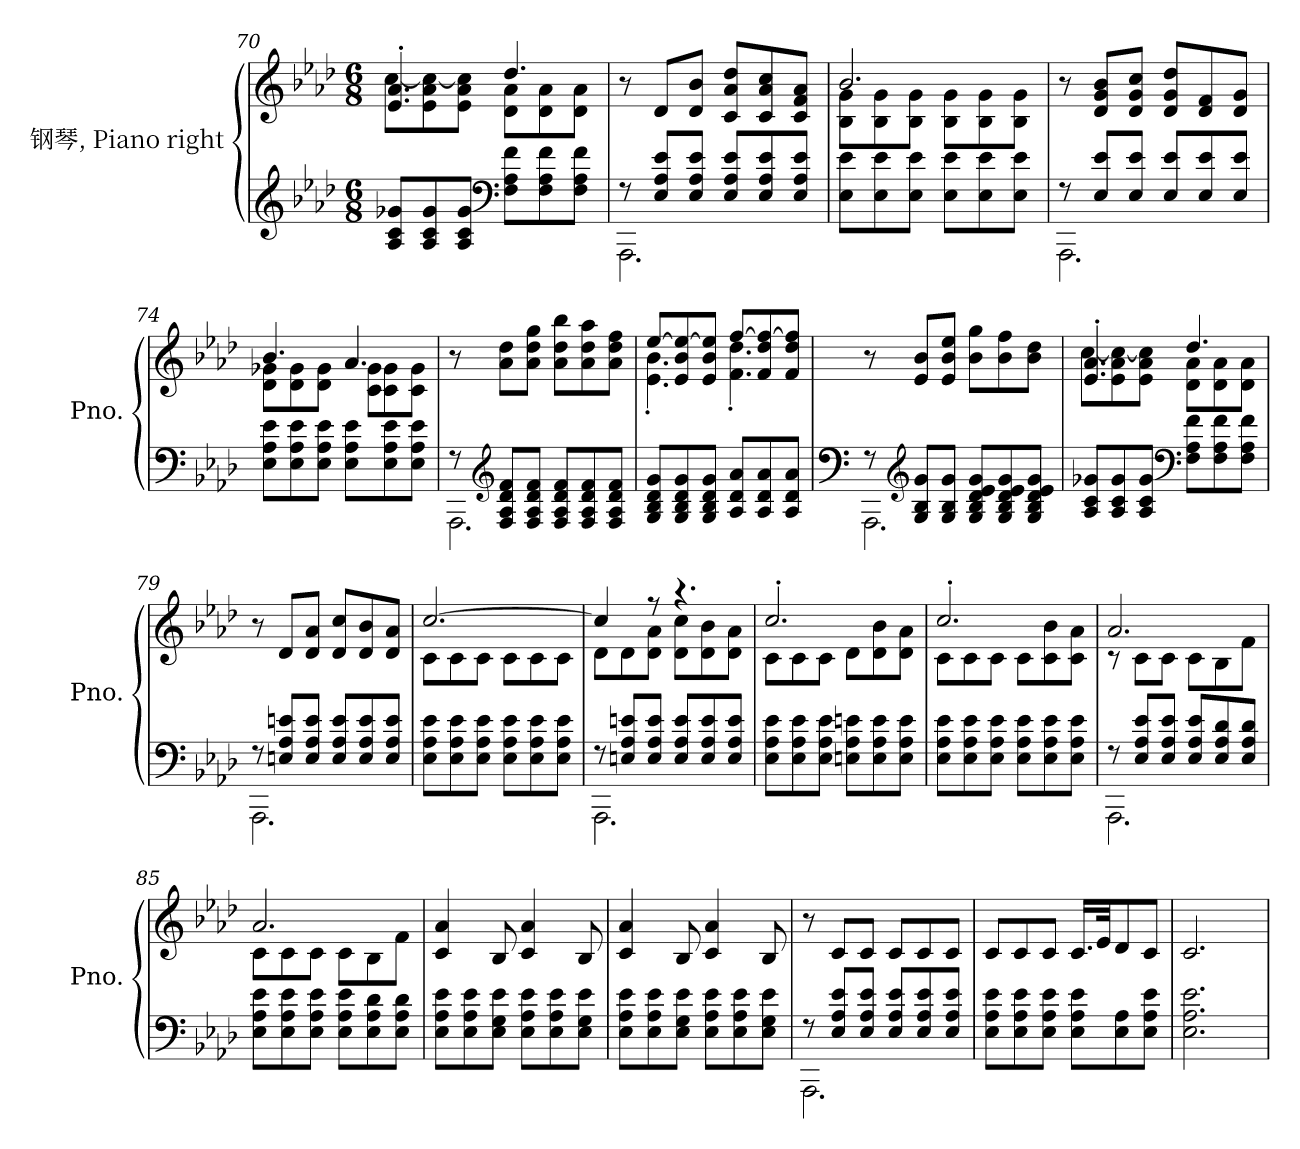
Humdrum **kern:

**kern	**kern
*part1	*part1
*staff2	*staff1
*I"钢琴, Piano right	*
*I'Pno.	*
*clefG2	*clefG2
*k[b-e-a-d-]	*k[b-e-a-d-]
*M6/8	*M6/8
*MM102	*MM102
=70	=70
*	*^
8A-/ 8c/ 8g-X/L	4.e-/' 4.a-/'	[8cc\L
*	*MM106	*
8A-/ 8c/ 8g-/	.	8e-\ 8a-\ 8cc\_
*	*MM99	*
8A-/ 8c/ 8g-/J	.	8e-\ 8a-\ 8cc\]J
*clefF4	*	*
*	*MM102	*
8F\ 8A-\ 8f\L	4.dd-/	8d-\ 8a-\L
*	*MM100	*
8F\ 8A-\ 8f\	.	8d-\ 8a-\
8F\ 8A-\ 8f\J	.	8d-\ 8a-\J
*	*v	*v
=71	=71
*^	*
8r	2.AAA-\	8r
*	*	*MM111
8E-/ 8A-/ 8e-/L	.	8d-/L
*	*	*MM109
8E-/ 8A-/ 8e-/J	.	8d-/ 8b-/J
8E-/ 8A-/ 8e-/L	.	8c/ 8a-/ 8dd-/L
8E-/ 8A-/ 8e-/	.	8c/ 8a-/ 8cc/
*	*	*MM102
8E-/ 8A-/ 8e-/J	.	8c/ 8f/ 8a-/J
*v	*v	*
=72	=72
*	*MM105
*	*^
8E-\ 8e-\L	2.b-/	8B-\ 8g\L
*	*MM109	*
8E-\ 8e-\	.	8B-\ 8g\
8E-\ 8e-\J	.	8B-\ 8g\J
8E-\ 8e-\L	.	8B-\ 8g\L
8E-\ 8e-\	.	8B-\ 8g\
*	*MM103	*
8E-\ 8e-\J	.	8B-\ 8g\J
*	*v	*v
!!LO:LB:g=z
=73	=73
*	*MM86
*^	*
8r	2.AAA-\	8r
*	*	*MM111
8E-/ 8e-/L	.	8d-/ 8g/ 8b-/L
8E-/ 8e-/J	.	8d-/ 8g/ 8cc/J
*	*	*MM106
8E-/ 8e-/L	.	8d-/ 8g/ 8dd-/L
*	*	*MM110
8E-/ 8e-/	.	8d-/ 8f/
*	*	*MM105
8E-/ 8e-/J	.	8d-/ 8g/J
*v	*v	*
=74	=74
*	*MM101
*	*^
8E-\ 8A-\ 8e-\L	4.b-/	8d-\ 8g-X\L
*	*MM112	*
8E-\ 8A-\ 8e-\	.	8d-\ 8g-\
*	*MM111	*
8E-\ 8A-\ 8e-\J	.	8d-\ 8g-\J
8E-\ 8A-\ 8e-\L	4.a-/	8c\ 8g-\L
*	*MM106	*
8E-\ 8A-\ 8e-\	.	8c\ 8g-\
*	*MM104	*
8E-\ 8A-\ 8e-\J	.	8c\ 8g-\J
*	*v	*v
=75	=75
*	*MM90
*^	*
8r	2.AAA-\	8r
*clefG2	*	*
*	*	*MM111
8F/ 8A-/ 8d-/ 8f/L	.	8a-\ 8dd-\L
*	*	*MM109
8F/ 8A-/ 8d-/ 8f/J	.	8a-\ 8dd-\ 8gg\J
8F/ 8A-/ 8d-/ 8f/L	.	8a-\ 8dd-\ 8bb-\L
8F/ 8A-/ 8d-/ 8f/	.	8a-\ 8dd-\ 8aa-\
*	*	*MM105
8F/ 8A-/ 8d-/ 8f/J	.	8a-\ 8dd-\ 8ff\J
*v	*v	*
=76	=76
*	*MM102
*	*^
8G/ 8B-/ 8d-/ 8g/L	[8ee-/L	4.e-\' 4.b-\'
*	*MM105	*
8G/ 8B-/ 8d-/ 8g/	8e-/ 8b-/ 8ee-/_	.
*	*MM99	*
8G/ 8B-/ 8d-/ 8g/J	8e-/ 8b-/ 8ee-/]J	.
*	*MM104	*
8A-/ 8d-/ 8a-/L	[8ff/L	4.f\' 4.dd-\'
*	*MM102	*
8A-/ 8d-/ 8a-/	8f/ 8dd-/ 8ff/_	.
8A-/ 8d-/ 8a-/J	8f/ 8dd-/ 8ff/]J	.
*	*v	*v
!!LO:LB:g=z
=77	=77
*clefF4	*
*	*MM85
*^	*
8r	2.AAA-\	8r
*clefG2	*	*
*	*	*MM111
8G/ 8B-/ 8g/L	.	8e-/ 8b-/L
*	*	*MM109
8G/ 8B-/ 8g/J	.	8e-/ 8b-/ 8ee-/J
8G/ 8B-/ 8d-/ 8e-/ 8g/L	.	8b-\ 8gg\L
8G/ 8B-/ 8d-/ 8e-/ 8g/	.	8b-\ 8ff\
*	*	*MM106
8G/ 8B-/ 8d-/ 8e-/ 8g/J	.	8b-\ 8dd-\J
*v	*v	*
=78	=78
*	*MM102
*	*^
8A-/ 8c/ 8g-X/L	4.e-/' 4.a-/'	[8cc\L
*	*MM105	*
8A-/ 8c/ 8g-/	.	8e-\ 8a-\ 8cc\_
*	*MM96	*
8A-/ 8c/ 8g-/J	.	8e-\ 8a-\ 8cc\]J
*clefF4	*	*
*	*MM100	*
8F\ 8A-\ 8f\L	4.dd-/	8d-\ 8a-\L
*	*MM97	*
8F\ 8A-\ 8f\	.	8d-\ 8a-\
8F\ 8A-\ 8f\J	.	8d-\ 8a-\J
*	*v	*v
=79	=79
*	*MM88
*^	*
8r	2.AAA-\	8r
*	*	*MM109
8En/ 8A-/ 8en/L	.	8d-/L
*	*	*MM106
8E/ 8A-/ 8e/J	.	8d-/ 8a-/J
8E/ 8A-/ 8e/L	.	8d-/ 8cc/L
8E/ 8A-/ 8e/	.	8d-/ 8b-/
*	*	*MM102
8E/ 8A-/ 8e/J	.	8d-/ 8a-/J
*v	*v	*
=80	=80
*	*MM105
*	*^
8E-\ 8A-\ 8e-\L	[2.cc/	8c\L
*	*MM107	*
8E-\ 8A-\ 8e-\	.	8c\
8E-\ 8A-\ 8e-\J	.	8c\J
8E-\ 8A-\ 8e-\L	.	8c\L
*	*MM106	*
8E-\ 8A-\ 8e-\	.	8c\
*	*MM100	*
8E-\ 8A-\ 8e-\J	.	8c\J
!!LO:LB:g=z	!!
=81	=81	=81
*	*MM94	*
*^	*	*
8r	2.AAA-\	4cc/]	8d-\L
*	*	*MM108	*
8En/ 8A-/ 8en/L	.	.	8d-\
*	*	*MM106	*
8E/ 8A-/ 8e/J	.	8r	8d-\ 8a-\J
8E/ 8A-/ 8e/L	.	4.r	8d-\ 8cc\L
*	*	*MM104	*
8E/ 8A-/ 8e/	.	.	8d-\ 8b-\
*	*	*MM102	*
8E/ 8A-/ 8e/J	.	.	8d-\ 8a-\J
*v	*v	*	*
=82	=82	=82
*	*MM105	*
8E-\ 8A-\ 8e-\L	2.cc'/	8c\L
*	*MM107	*
8E-\ 8A-\ 8e-\	.	8c\
8E-\ 8A-\ 8e-\J	.	8c\J
*	*MM106	*
8En\ 8A-\ 8en\L	.	8d-\L
*	*MM104	*
8E\ 8A-\ 8e\	.	8d-\ 8b-\
*	*MM102	*
8E\ 8A-\ 8e\J	.	8d-\ 8a-\J
=83	=83	=83
*	*MM105	*
8E-\ 8A-\ 8e-\L	2.cc'/	8c\L
*	*MM107	*
8E-\ 8A-\ 8e-\	.	8c\
8E-\ 8A-\ 8e-\J	.	8c\J
*	*MM106	*
8E-\ 8A-\ 8e-\L	.	8c\L
*	*MM104	*
8E-\ 8A-\ 8e-\	.	8c\ 8b-\
*	*MM102	*
8E-\ 8A-\ 8e-\J	.	8c\ 8a-\J
=84	=84	=84
*	*MM92	*
*^	*	*
8r	2.AAA-\	2.a-/	8r
*	*	*MM107	*
8E-/ 8A-/ 8e-/L	.	.	8c\L
8E-/ 8A-/ 8e-/J	.	.	8c\J
*	*	*MM106	*
8E-/ 8A-/ 8e-/L	.	.	8c\L
*	*	*MM104	*
8E-/ 8A-/ 8d-/	.	.	8B-\
*	*	*MM102	*
8E-/ 8A-/ 8d-/J	.	.	8f\J
*v	*v	*	*
!!LO:PB:g=z	!!
=85	=85	=85
*	*MM105	*
8E-\ 8A-\ 8e-\L	2.a-/	8c\L
*	*MM107	*
8E-\ 8A-\ 8e-\	.	8c\
8E-\ 8A-\ 8e-\J	.	8c\J
*	*MM106	*
8E-\ 8A-\ 8e-\L	.	8c\L
*	*MM104	*
8E-\ 8A-\ 8d-\	.	8B-\
*	*MM102	*
8E-\ 8A-\ 8d-\J	.	8f\J
*	*v	*v
=86	=86
8E-\ 8A-\ 8e-\L	4c/ 4a-/
8E-\ 8A-\ 8e-\	.
8E-\ 8G\ 8e-\J	8B-/
*	*MM107
8E-\ 8A-\ 8e-\L	4c/ 4a-/
8E-\ 8A-\ 8e-\	.
8E-\ 8G\ 8e-\J	8B-/
=87	=87
*	*MM99
8E-\ 8A-\ 8e-\L	4c/ 4a-/
8E-\ 8A-\ 8e-\	.
8E-\ 8G\ 8e-\J	8B-/
8E-\ 8A-\ 8e-\L	4c/ 4a-/
8E-\ 8A-\ 8e-\	.
8E-\ 8G\ 8e-\J	8B-/
=88	=88
*	*MM72
*^	*
8r	2.AAA-\	8r
*	*	*MM90
8E-/ 8A-/ 8e-/L	.	8c/L
8E-/ 8A-/ 8e-/J	.	8c/J
*	*	*MM90
8E-/ 8A-/ 8e-/L	.	8c/L
*	*	*MM90
8E-/ 8A-/ 8e-/	.	8c/
8E-/ 8A-/ 8e-/J	.	8c/J
*v	*v	*
=89	=89
*	*MM90
8E-\ 8A-\ 8e-\L	8c/L
8E-\ 8A-\ 8e-\	8c/
8E-\ 8A-\ 8e-\J	8c/J
*	*MM70
8E-\ 8A-\ 8e-\L	16.c/LL
.	32e-/JK
*	*MM47
8E-\ 8A-\	8d-/
*	*MM34
8E-\ 8A-\ 8e-\J	8c/J
!!LO:LB:g=z
=90	=90
*	*MM40
2.E-\ 2.A-\ 2.e-\	2.c/
=	=
*-	*-
